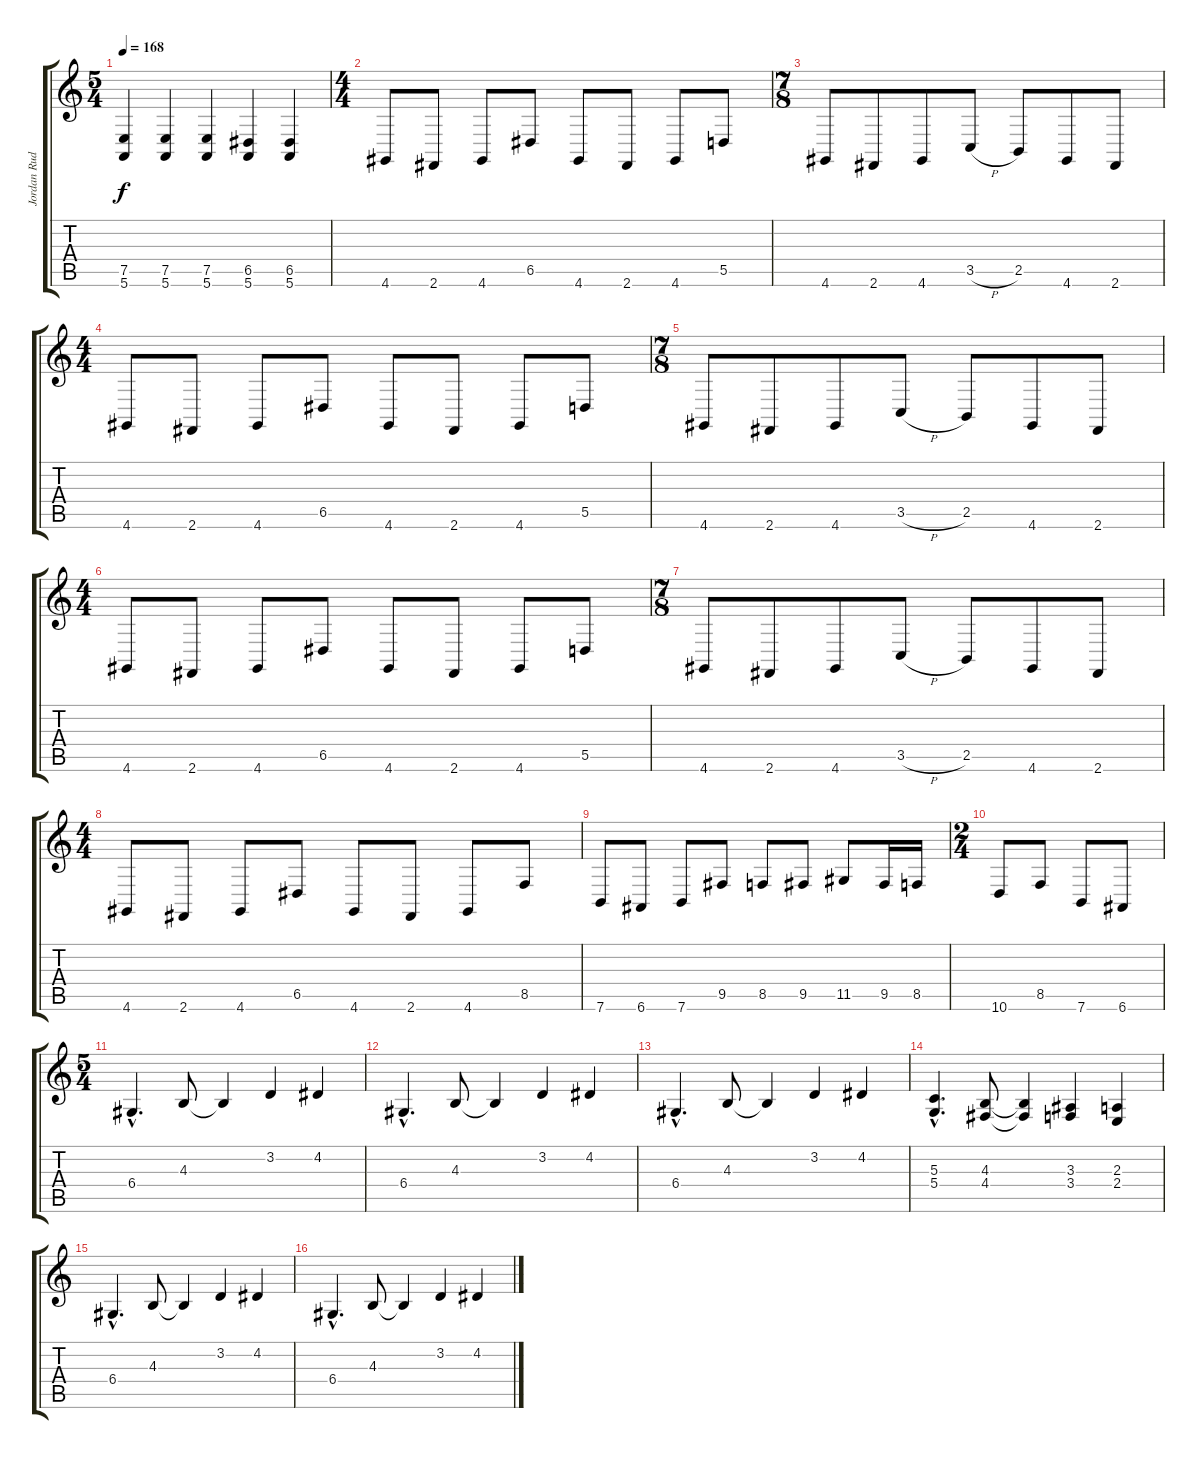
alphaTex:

\track ("Jordan Rudess - Keyboard" "Jordan Rud") {instrument stringensemble1}
\staff {score tabs}
\tuning (E4 B3 G3 D3 A2 E2) {hide}
\ts (5 4)
\tempo 168
\clef g2
\ks c
(7.5 5.6).4{dy f} (7.5 5.6).4 (7.5 5.6).4 (6.5 5.6).4 (6.5 5.6).4 |
\ts (4 4)
4.6.8 2.6.8 4.6.8 6.5.8 4.6.8 2.6.8 4.6.8 5.5.8 |
\ts (7 8)
4.6.8 2.6.8 4.6.8 3.5{h}.8 2.5.8 4.6.8 2.6.8 |
\ts (4 4)
4.6.8 2.6.8 4.6.8 6.5.8 4.6.8 2.6.8 4.6.8 5.5.8 |
\ts (7 8)
4.6.8 2.6.8 4.6.8 3.5{h}.8 2.5.8 4.6.8 2.6.8 |
\ts (4 4)
4.6.8 2.6.8 4.6.8 6.5.8 4.6.8 2.6.8 4.6.8 5.5.8 |
\ts (7 8)
4.6.8 2.6.8 4.6.8 3.5{h}.8 2.5.8 4.6.8 2.6.8 |
\ts (4 4)
4.6.8 2.6.8 4.6.8 6.5.8 4.6.8 2.6.8 4.6.8 8.5.8 |
7.6.8 6.6.8 7.6.8 9.5.8 8.5.8 9.5.8 11.5.8 9.5.16 8.5.16 |
\ts (2 4)
10.6.8 8.5.8 7.6.8 6.6.8 |
\ts (5 4)
6.4{hac}.4{d} 4.3.8 4.3{t}.4 3.2.4 4.2.4 |
6.4{hac}.4{d} 4.3.8 4.3{t}.4 3.2.4 4.2.4 |
6.4{hac}.4{d} 4.3.8 4.3{t}.4 3.2.4 4.2.4 |
(5.3{hac} 5.4{hac}).4{d} (4.3 4.4).8 (4.3{t} 4.4{t}).4 (3.3 3.4).4 (2.3 2.4).4 |
6.4{hac}.4{d} 4.3.8 4.3{t}.4 3.2.4 4.2.4 |
6.4{hac}.4{d} 4.3.8 4.3{t}.4 3.2.4 4.2.4
